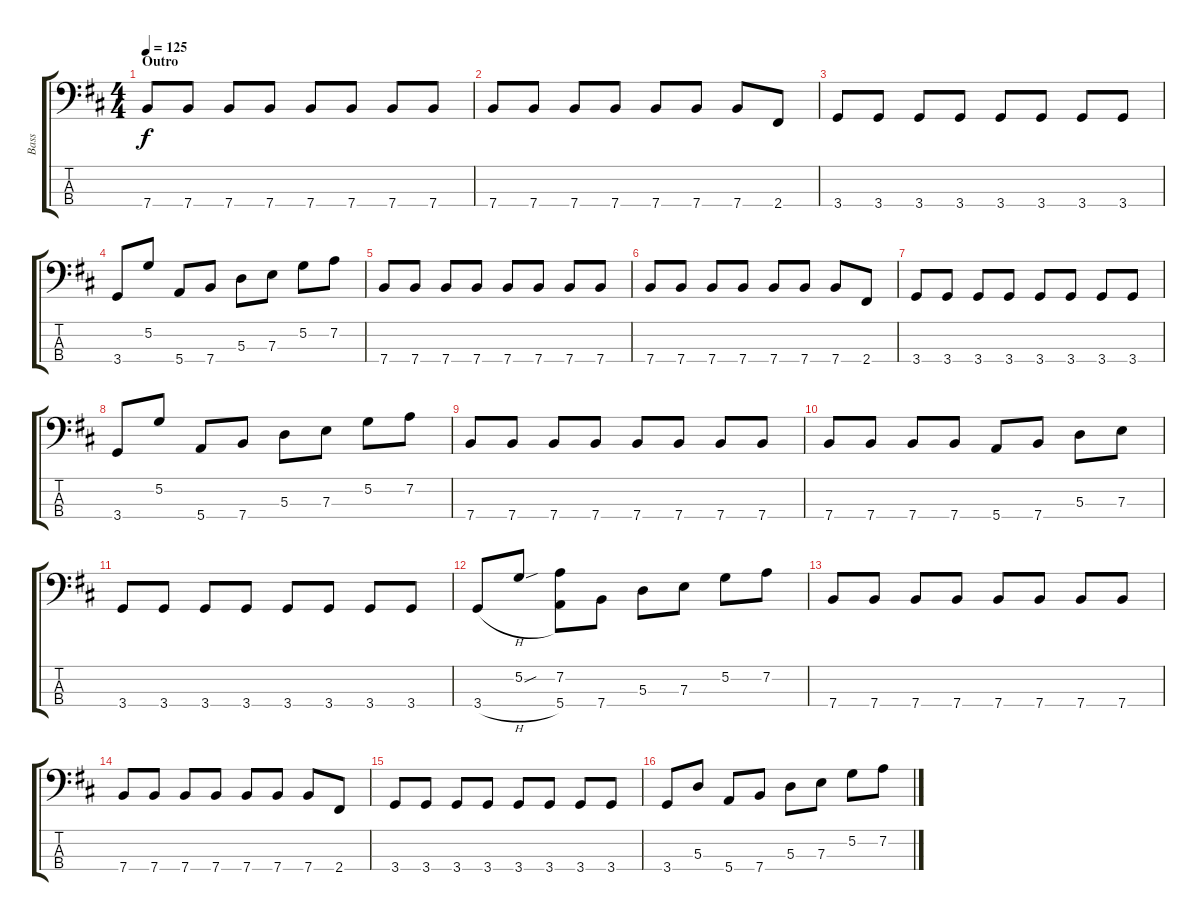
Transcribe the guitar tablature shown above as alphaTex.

\track ("Bass" "Bass") {instrument electricbassfinger}
\staff {score tabs}
\tuning (G2 D2 A1 E1) {hide}
\ts (4 4)
\section ("" "Outro")
\tempo 125
\clef f4
\ks bminor
7.4.8{dy f} 7.4.8 7.4.8 7.4.8 7.4.8 7.4.8 7.4.8 7.4.8 |
7.4.8 7.4.8 7.4.8 7.4.8 7.4.8 7.4.8 7.4.8 2.4.8 |
3.4.8 3.4.8 3.4.8 3.4.8 3.4.8 3.4.8 3.4.8 3.4.8 |
3.4.8 5.2.8 5.4.8 7.4.8 5.3.8 7.3.8 5.2.8 7.2.8 |
7.4.8 7.4.8 7.4.8 7.4.8 7.4.8 7.4.8 7.4.8 7.4.8 |
7.4.8 7.4.8 7.4.8 7.4.8 7.4.8 7.4.8 7.4.8 2.4.8 |
3.4.8 3.4.8 3.4.8 3.4.8 3.4.8 3.4.8 3.4.8 3.4.8 |
3.4.8 5.2.8 5.4.8 7.4.8 5.3.8 7.3.8 5.2.8 7.2.8 |
7.4.8 7.4.8 7.4.8 7.4.8 7.4.8 7.4.8 7.4.8 7.4.8 |
7.4.8 7.4.8 7.4.8 7.4.8 5.4.8 7.4.8 5.3.8 7.3.8 |
3.4.8 3.4.8 3.4.8 3.4.8 3.4.8 3.4.8 3.4.8 3.4.8 |
3.4{h}.8 5.2{sou}.8 (7.2 5.4).8 7.4.8 5.3.8 7.3.8 5.2.8 7.2.8 |
7.4.8 7.4.8 7.4.8 7.4.8 7.4.8 7.4.8 7.4.8 7.4.8 |
7.4.8 7.4.8 7.4.8 7.4.8 7.4.8 7.4.8 7.4.8 2.4.8 |
3.4.8 3.4.8 3.4.8 3.4.8 3.4.8 3.4.8 3.4.8 3.4.8 |
3.4.8 5.3.8 5.4.8 7.4.8 5.3.8 7.3.8 5.2.8 7.2.8
